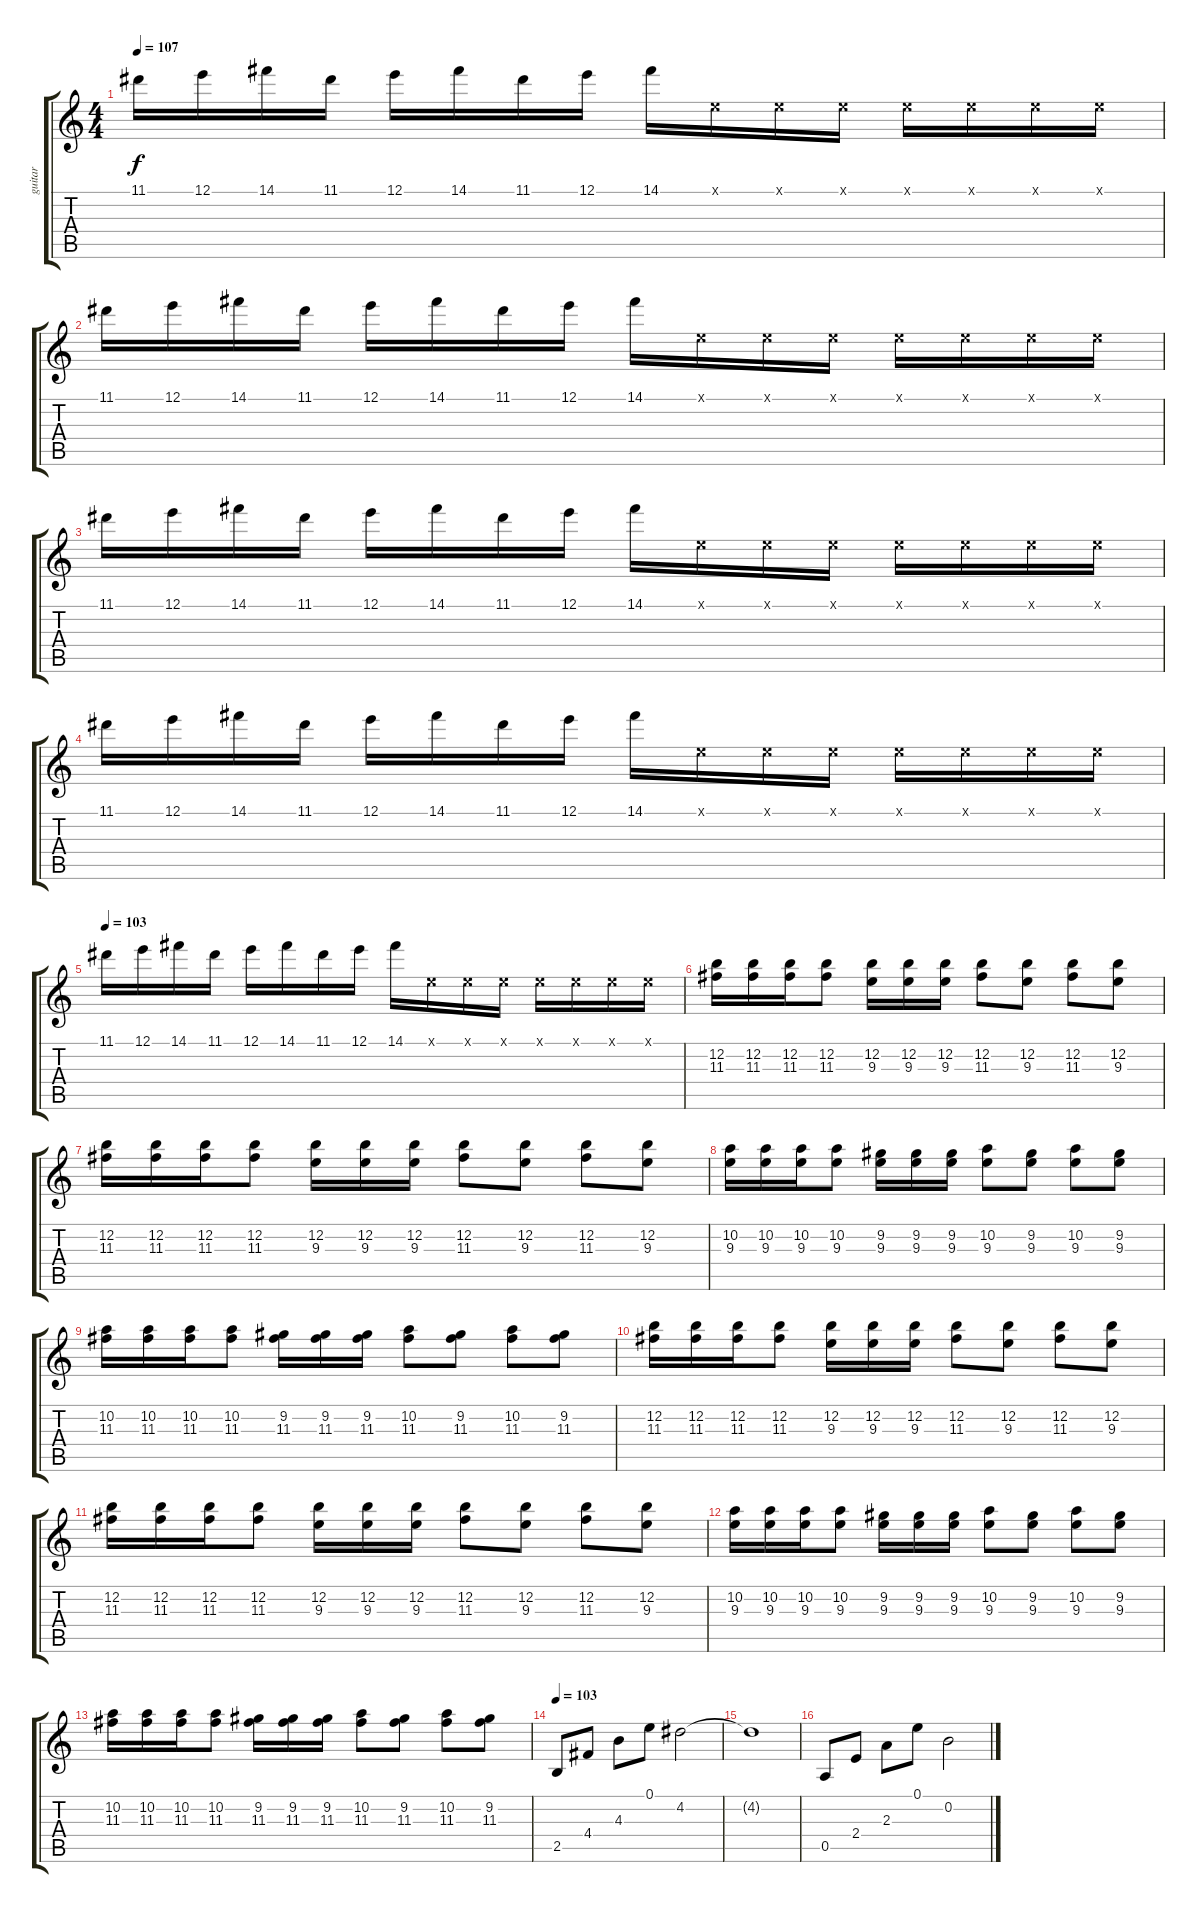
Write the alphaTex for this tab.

\track ("guitar" "guitar") {instrument overdrivenguitar}
\staff {score tabs}
\tuning (E4 B3 G3 D3 A2 E2) {hide}
\ts (4 4)
\tempo 107
\clef g2
\ks c
11.1.16{dy f} 12.1.16 14.1.16 11.1.16 12.1.16 14.1.16 11.1.16 12.1.16 14.1.16 0.1{x}.16 0.1{x}.16 0.1{x}.16 0.1{x}.16 0.1{x}.16 0.1{x}.16 0.1{x}.16 |
11.1.16 12.1.16 14.1.16 11.1.16 12.1.16 14.1.16 11.1.16 12.1.16 14.1.16 0.1{x}.16 0.1{x}.16 0.1{x}.16 0.1{x}.16 0.1{x}.16 0.1{x}.16 0.1{x}.16 |
11.1.16 12.1.16 14.1.16 11.1.16 12.1.16 14.1.16 11.1.16 12.1.16 14.1.16 0.1{x}.16 0.1{x}.16 0.1{x}.16 0.1{x}.16 0.1{x}.16 0.1{x}.16 0.1{x}.16 |
11.1.16 12.1.16 14.1.16 11.1.16 12.1.16 14.1.16 11.1.16 12.1.16 14.1.16 0.1{x}.16 0.1{x}.16 0.1{x}.16 0.1{x}.16 0.1{x}.16 0.1{x}.16 0.1{x}.16 |
\tempo 103
11.1.16 12.1.16 14.1.16 11.1.16 12.1.16 14.1.16 11.1.16 12.1.16 14.1.16 0.1{x}.16 0.1{x}.16 0.1{x}.16 0.1{x}.16 0.1{x}.16 0.1{x}.16 0.1{x}.16 |
(12.2 11.3).16{volume 7} (12.2 11.3).16 (12.2 11.3).16 (12.2 11.3).8 (12.2 9.3).16 (12.2 9.3).16 (12.2 9.3).16 (12.2 11.3).8 (12.2 9.3).8 (12.2 11.3).8 (12.2 9.3).8 |
(12.2 11.3).16 (12.2 11.3).16 (12.2 11.3).16 (12.2 11.3).8 (12.2 9.3).16 (12.2 9.3).16 (12.2 9.3).16 (12.2 11.3).8 (12.2 9.3).8 (12.2 11.3).8 (12.2 9.3).8 |
(10.2 9.3).16 (10.2 9.3).16 (10.2 9.3).16 (10.2 9.3).8 (9.2 9.3).16 (9.2 9.3).16 (9.2 9.3).16 (10.2 9.3).8 (9.2 9.3).8 (10.2 9.3).8 (9.2 9.3).8 |
(10.2 11.3).16 (10.2 11.3).16 (10.2 11.3).16 (10.2 11.3).8 (9.2 11.3).16 (9.2 11.3).16 (9.2 11.3).16 (10.2 11.3).8 (9.2 11.3).8 (10.2 11.3).8 (9.2 11.3).8 |
(12.2 11.3).16 (12.2 11.3).16 (12.2 11.3).16 (12.2 11.3).8 (12.2 9.3).16 (12.2 9.3).16 (12.2 9.3).16 (12.2 11.3).8 (12.2 9.3).8 (12.2 11.3).8 (12.2 9.3).8 |
(12.2 11.3).16 (12.2 11.3).16 (12.2 11.3).16 (12.2 11.3).8 (12.2 9.3).16 (12.2 9.3).16 (12.2 9.3).16 (12.2 11.3).8 (12.2 9.3).8 (12.2 11.3).8 (12.2 9.3).8 |
(10.2 9.3).16 (10.2 9.3).16 (10.2 9.3).16 (10.2 9.3).8 (9.2 9.3).16 (9.2 9.3).16 (9.2 9.3).16 (10.2 9.3).8 (9.2 9.3).8 (10.2 9.3).8 (9.2 9.3).8 |
(10.2 11.3).16 (10.2 11.3).16 (10.2 11.3).16 (10.2 11.3).8 (9.2 11.3).16 (9.2 11.3).16 (9.2 11.3).16 (10.2 11.3).8 (9.2 11.3).8 (10.2 11.3).8 (9.2 11.3).8 |
\tempo 103
2.5.8{volume 9} 4.4.8 4.3.8 0.1.8 4.2.2 |
4.2{t}.1 |
0.5.8 2.4.8 2.3.8 0.1.8 0.2.2
